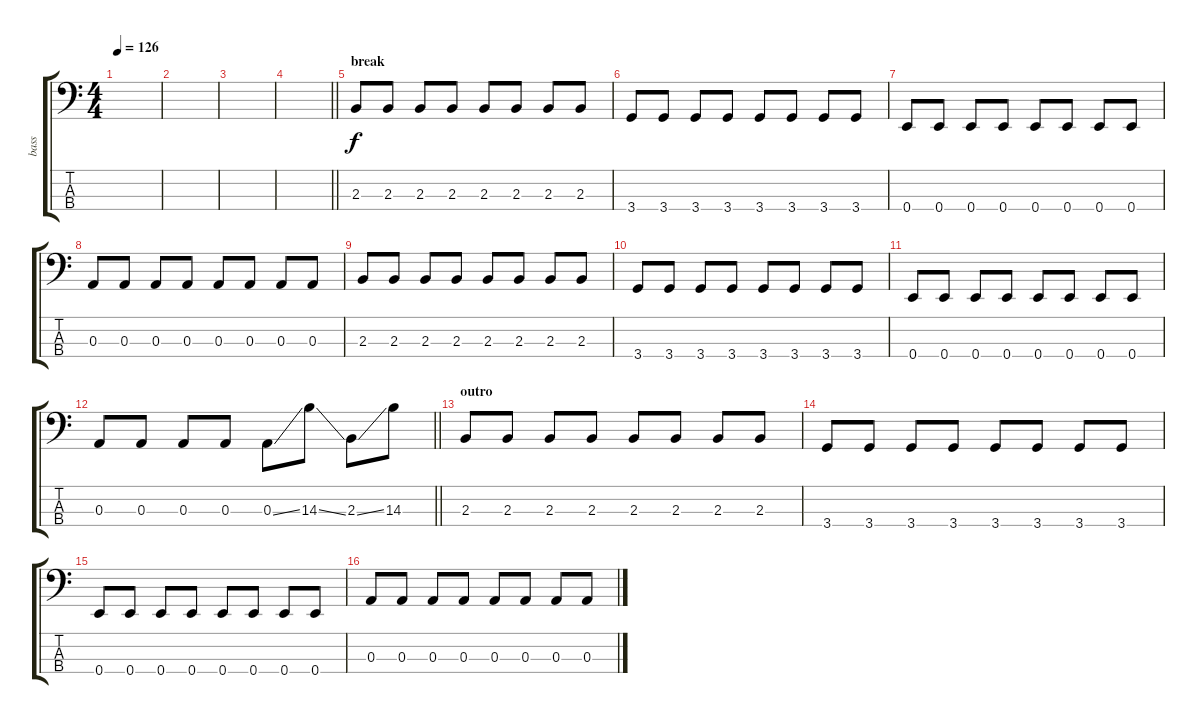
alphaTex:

\track ("bass" "bass") {instrument fretlessbass}
\staff {score tabs}
\tuning (G2 D2 A1 E1) {hide}
\ts (4 4)
\tempo 126
\clef f4
\ks c
|
|
|
\barLineRight lightlight
|
\section ("" "break")
2.3.8{volume 10} 2.3.8 2.3.8 2.3.8 2.3.8 2.3.8 2.3.8 2.3.8 |
3.4.8 3.4.8 3.4.8 3.4.8 3.4.8 3.4.8 3.4.8 3.4.8 |
0.4.8 0.4.8 0.4.8 0.4.8 0.4.8 0.4.8 0.4.8 0.4.8 |
0.3.8 0.3.8 0.3.8 0.3.8 0.3.8 0.3.8 0.3.8 0.3.8 |
2.3.8 2.3.8 2.3.8 2.3.8 2.3.8 2.3.8 2.3.8 2.3.8 |
3.4.8 3.4.8 3.4.8 3.4.8 3.4.8 3.4.8 3.4.8 3.4.8 |
0.4.8 0.4.8 0.4.8 0.4.8 0.4.8 0.4.8 0.4.8 0.4.8 |
\barLineRight lightlight
0.3.8 0.3.8 0.3.8 0.3.8 0.3{ss}.8{volume 13} 14.3{ss}.8 2.3{ss}.8 14.3.8 |
\section ("" "outro")
2.3.8 2.3.8 2.3.8 2.3.8 2.3.8 2.3.8 2.3.8 2.3.8 |
3.4.8 3.4.8 3.4.8 3.4.8 3.4.8 3.4.8 3.4.8 3.4.8 |
0.4.8 0.4.8 0.4.8 0.4.8 0.4.8 0.4.8 0.4.8 0.4.8 |
0.3.8 0.3.8 0.3.8 0.3.8 0.3.8 0.3.8 0.3.8 0.3.8
